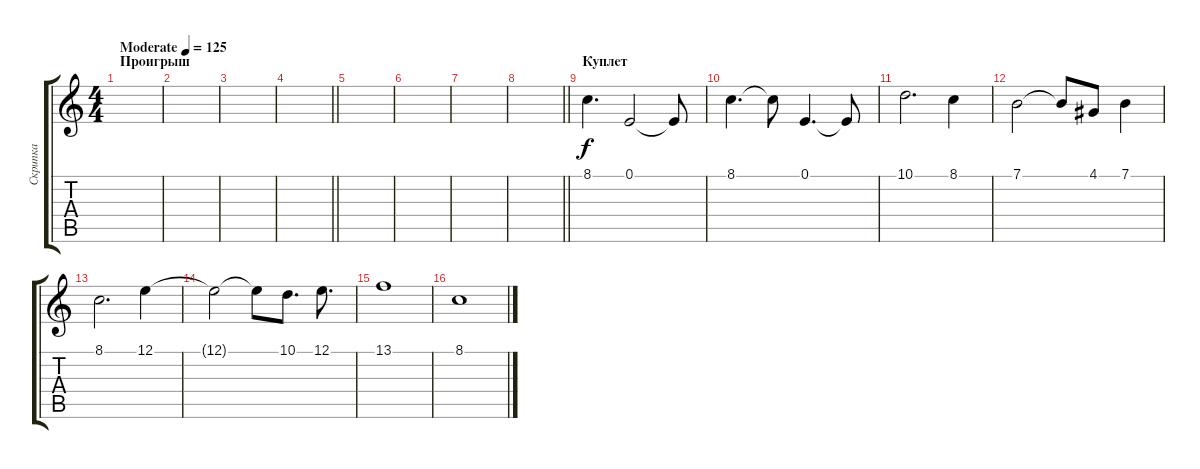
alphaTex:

\track ("Скрипка" "Скрипка") {instrument violin}
\staff {score tabs}
\tuning (E4 B3 G3 D3 A2 E2) {hide}
\ts (4 4)
\section ("" "Проигрыш")
\tempo (125 "Moderate")
\clef g2
\ks c
|
|
|
\barLineRight lightlight
|
|
|
|
\barLineRight lightlight
|
\section ("" "Куплет")
8.1.4{d} 0.1.2 0.1{t}.8 |
8.1.4{d} 8.1{t}.8 0.1.4{d} 0.1{t}.8 |
10.1.2{d} 8.1.4 |
7.1.2 7.1{t}.8 4.1.8 7.1.4 |
8.1.2{d} 12.1.4 |
12.1{t}.2 12.1{t}.8 10.1.8{d} 12.1.8{d} |
13.1.1 |
8.1.1
